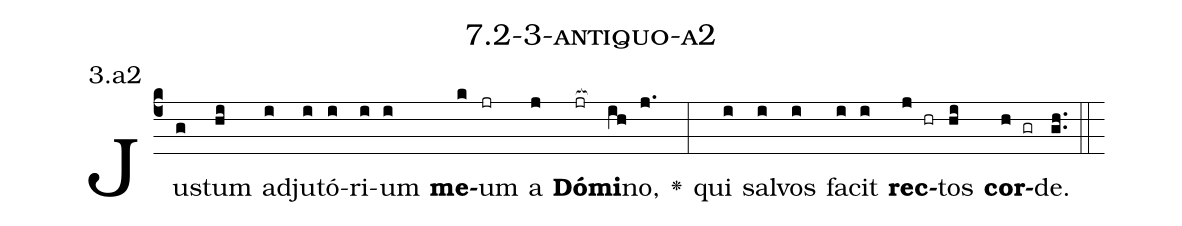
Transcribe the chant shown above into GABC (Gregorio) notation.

name: 7.2-3-antiquo-a2;
annotation: 3.a2;
%%
(c4)Jus(g)tum(hi) ad(i)ju(i)tó(i)ri(i)um(i) <b>me</b>(k)um(jr) a(j) <b>Dó</b>(jr[ocb:1{])<b>mi</b>(ih[ocb:0}])no,(j.) <v>\greheightstar</v>(:) qui(i) sal(i)vos(i) fa(i)cit(i) <b>rec</b>(j hr)tos(hi) <b>cor</b>(h gr)de.(gh..) (::)


%E(i) u(i) o(j) u(hi) a(h) e.(gh..) (::)
